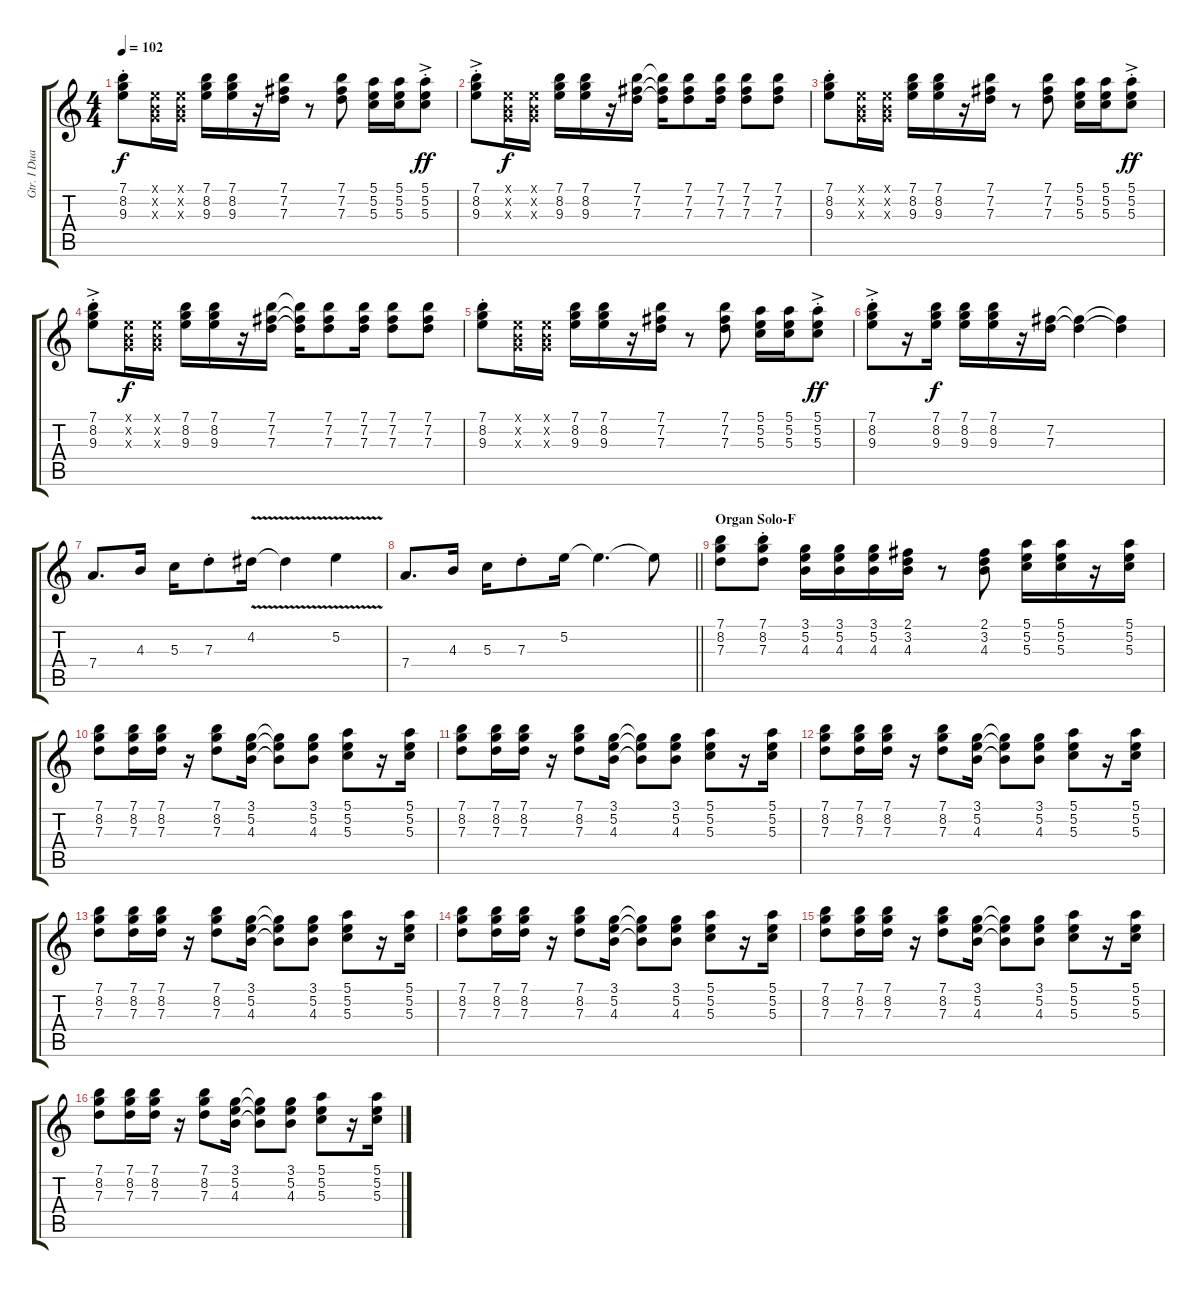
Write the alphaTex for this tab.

\track ("Gtr. I Duane" "Gtr. I Dua") {instrument electricguitarclean}
\staff {score tabs}
\tuning (E4 B3 G3 D3 A2 E2) {hide}
\ts (4 4)
\tempo 102
\clef g2
\ks c
(7.1{st} 8.2{st} 9.3{st}).8{dy f} (0.1{x} 0.2{x} 0.3{x}).16 (0.1{x} 0.2{x} 0.3{x}).16 (7.1 8.2 9.3).16 (7.1 8.2 9.3).16 r.16 (7.1 7.2 7.3).16 r.8 (7.1 7.2 7.3).8 (5.1 5.2 5.3).16 (5.1 5.2 5.3).16 (5.1{ac st} 5.2{ac st} 5.3{ac st}).8{dy ff} |
(7.1{ac st} 8.2{ac st} 9.3{ac st}).8 (0.1{x} 0.2{x} 0.3{x}).16{dy f} (0.1{x} 0.2{x} 0.3{x}).16 (7.1 8.2 9.3).16 (7.1 8.2 9.3).16 r.16 (7.1 7.2 7.3).16 (7.1{t} 7.2{t} 7.3{t}).16 (7.1 7.2 7.3).8 (7.1 7.2 7.3).16 (7.1 7.2 7.3).8 (7.1 7.2 7.3).8 |
(7.1{st} 8.2{st} 9.3{st}).8 (0.1{x} 0.2{x} 0.3{x}).16 (0.1{x} 0.2{x} 0.3{x}).16 (7.1 8.2 9.3).16 (7.1 8.2 9.3).16 r.16 (7.1 7.2 7.3).16 r.8 (7.1 7.2 7.3).8 (5.1 5.2 5.3).16 (5.1 5.2 5.3).16 (5.1{ac st} 5.2{ac st} 5.3{ac st}).8{dy ff} |
(7.1{ac st} 8.2{ac st} 9.3{ac st}).8 (0.1{x} 0.2{x} 0.3{x}).16{dy f} (0.1{x} 0.2{x} 0.3{x}).16 (7.1 8.2 9.3).16 (7.1 8.2 9.3).16 r.16 (7.1 7.2 7.3).16 (7.1{t} 7.2{t} 7.3{t}).16 (7.1 7.2 7.3).8 (7.1 7.2 7.3).16 (7.1 7.2 7.3).8 (7.1 7.2 7.3).8 |
(7.1{st} 8.2{st} 9.3{st}).8 (0.1{x} 0.2{x} 0.3{x}).16 (0.1{x} 0.2{x} 0.3{x}).16 (7.1 8.2 9.3).16 (7.1 8.2 9.3).16 r.16 (7.1 7.2 7.3).16 r.8 (7.1 7.2 7.3).8 (5.1 5.2 5.3).16 (5.1 5.2 5.3).16 (5.1{ac st} 5.2{ac st} 5.3{ac st}).8{dy ff} |
(7.1{ac st} 8.2{ac st} 9.3{ac st}).8 r.16 (7.1 8.2 9.3).16{dy f} (7.1 8.2 9.3).16 (7.1 8.2 9.3).16 r.16 (7.2 7.3).16 (7.2{t} 7.3{t}).4 (7.2{t} 7.3{t}).4 |
7.4.8{d instrument distortionguitar} 4.3.16 5.3.16 7.3{st}.8 4.2{v}.16 4.2{t}.4 5.2{v}.4 |
\barLineRight lightlight
7.4.8{d} 4.3.16 5.3.16 7.3{st}.8 5.2.16 5.2{t}.4{d} 5.2{t}.8 |
\section ("" "Organ Solo-F")
(7.1 8.2 7.3).8{volume 8 instrument electricguitarclean} (7.1{st} 8.2{st} 7.3{st}).8 (3.1 5.2 4.3).16 (3.1 5.2 4.3).16 (3.1 5.2 4.3).16 (2.1 3.2 4.3).16 r.8 (2.1 3.2 4.3).8 (5.1 5.2 5.3).16 (5.1 5.2 5.3).16 r.16 (5.1 5.2 5.3).16 |
(7.1 8.2 7.3).8 (7.1 8.2 7.3).16 (7.1 8.2 7.3).16 r.16 (7.1 8.2 7.3).8 (3.1 5.2 4.3).16 (3.1{t} 5.2{t} 4.3{t}).8 (3.1 5.2 4.3).8 (5.1 5.2 5.3).8 r.16 (5.1 5.2 5.3).16 |
(7.1 8.2 7.3).8 (7.1 8.2 7.3).16 (7.1 8.2 7.3).16 r.16 (7.1 8.2 7.3).8 (3.1 5.2 4.3).16 (3.1{t} 5.2{t} 4.3{t}).8 (3.1 5.2 4.3).8 (5.1 5.2 5.3).8 r.16 (5.1 5.2 5.3).16 |
(7.1 8.2 7.3).8 (7.1 8.2 7.3).16 (7.1 8.2 7.3).16 r.16 (7.1 8.2 7.3).8 (3.1 5.2 4.3).16 (3.1{t} 5.2{t} 4.3{t}).8 (3.1 5.2 4.3).8 (5.1 5.2 5.3).8 r.16 (5.1 5.2 5.3).16 |
(7.1 8.2 7.3).8 (7.1 8.2 7.3).16 (7.1 8.2 7.3).16 r.16 (7.1 8.2 7.3).8 (3.1 5.2 4.3).16 (3.1{t} 5.2{t} 4.3{t}).8 (3.1 5.2 4.3).8 (5.1 5.2 5.3).8 r.16 (5.1 5.2 5.3).16 |
(7.1 8.2 7.3).8 (7.1 8.2 7.3).16 (7.1 8.2 7.3).16 r.16 (7.1 8.2 7.3).8 (3.1 5.2 4.3).16 (3.1{t} 5.2{t} 4.3{t}).8 (3.1 5.2 4.3).8 (5.1 5.2 5.3).8 r.16 (5.1 5.2 5.3).16 |
(7.1 8.2 7.3).8 (7.1 8.2 7.3).16 (7.1 8.2 7.3).16 r.16 (7.1 8.2 7.3).8 (3.1 5.2 4.3).16 (3.1{t} 5.2{t} 4.3{t}).8 (3.1 5.2 4.3).8 (5.1 5.2 5.3).8 r.16 (5.1 5.2 5.3).16 |
(7.1 8.2 7.3).8 (7.1 8.2 7.3).16 (7.1 8.2 7.3).16 r.16 (7.1 8.2 7.3).8 (3.1 5.2 4.3).16 (3.1{t} 5.2{t} 4.3{t}).8 (3.1 5.2 4.3).8 (5.1 5.2 5.3).8 r.16 (5.1 5.2 5.3).16
